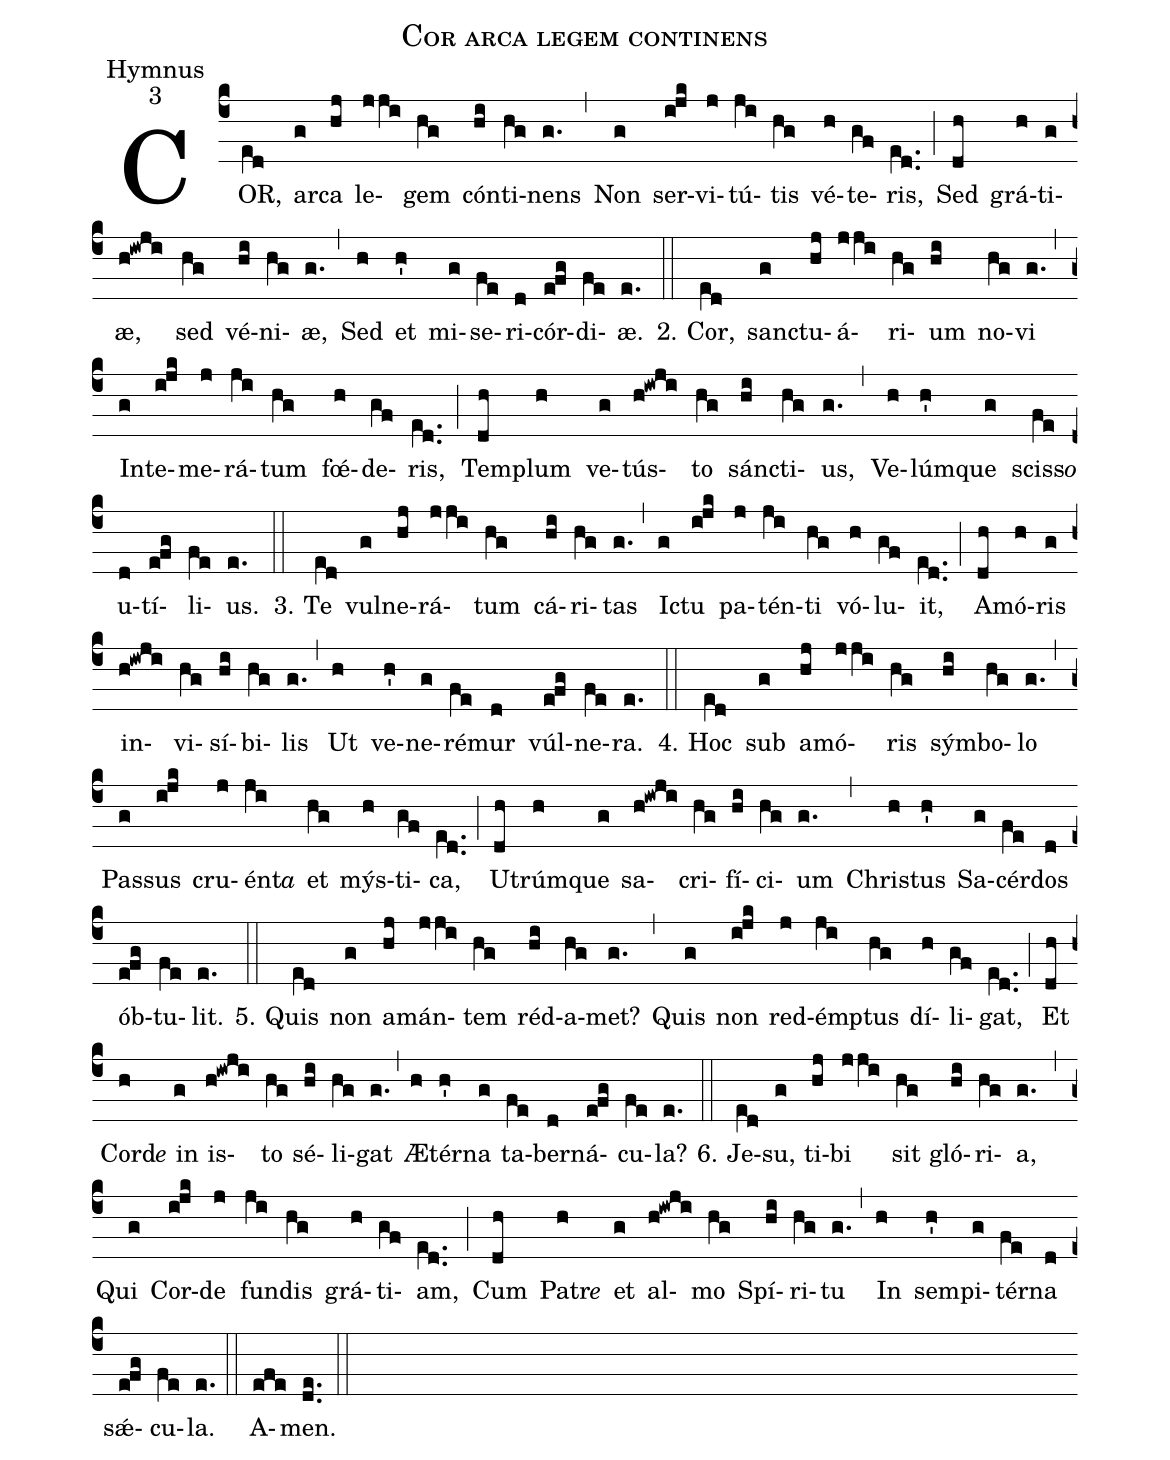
name: Cor arca legem continens;
office-part: Hymnus;
mode: 3;
%%
(c4) COR,(e[ll:1]d) ar(g)ca(hj) le(jji)gem(hg) cón(hi)ti(hg)nens(g.) (,) Non(g) ser(ijk)vi(j)tú(ji)tis(hg) vé(h)te(gf)ris,(e[ll:1]d..) (;) Sed(dh) grá(h)ti(g)æ,(h!iwji) sed(hg) vé(hi)ni(hg)æ,(g.) (,) Sed(h) et(h') mi(g)se(fe)ri(d)cór(efg)di(fe)æ.(e.) (::)
2. Cor,(e[ll:1]d) sanc(g)tu(hj)á(jji)ri(hg)um(hi) no(hg)vi(g.) (,) In(g)te(ijk)me(j)rá(ji)tum(hg) fœ́(h)de(gf)ris,(e[ll:1]d..) (;) Tem(dh)plum(h) ve(g)tús(h!iwji)to(hg) sánc(hi)ti(hg)us,(g.) (,) Ve(h)lúm(h')que(g) sciss<i>o</i>(fe) u(d)tí(efg)li(fe)us.(e.) (::)
3. Te(e[ll:1]d) vul(g)ne(hj)rá(jji)tum(hg) cá(hi)ri(hg)tas(g.) (,) Ic(g)tu(ijk) pa(j)tén(ji)ti(hg) vó(h)lu(gf)it,(e[ll:1]d..) (;) A(dh)mó(h)ris(g) in(h!iwji)vi(hg)sí(hi)bi(hg)lis(g.) (,) Ut(h) ve(h')ne(g)ré(fe)mur(d) vúl(efg)ne(fe)ra.(e.) (::)
4. Hoc(e[ll:1]d) sub(g) a(hj)mó(jji)ris(hg) sým(hi)bo(hg)lo(g.) (,) Pas(g)sus(ijk) cru(j)ént<i>a</i>(ji) et(hg) mýs(h)ti(gf)ca,(e[ll:1]d..) (;) U(dh)trúm(h)que(g) sa(h!iwji)cri(hg)fí(hi)ci(hg)um(g.) (,) Chris(h)tus(h') Sa(g)cér(fe)dos(d) ób(efg)tu(fe)lit.(e.) (::)
5. Quis(e[ll:1]d) non(g) a(hj)mán(jji)tem(hg) réd(hi)a(hg)met?(g.) (,) Quis(g) non(ijk) red(j)émp(ji)tus(hg) dí(h)li(gf)gat,(e[ll:1]d..) (;) Et(dh) Cord<i>e</i>(h) in(g) is(h!iwji)to(hg) sé(hi)li(hg)gat(g.) (,) Æ(h)tér(h')na(g) ta(fe)ber(d)ná(efg)cu(fe)la?(e.) (::)
6. Je(e[ll:1]d)su,(g) ti(hj)bi(jji) sit(hg) gló(hi)ri(hg)a,(g.) (,) Qui(g) Cor(ijk)de(j) fun(ji)dis(hg) grá(h)ti(gf)am,(e[ll:1]d..) (;) Cum(dh) Patr<i>e</i>(h) et(g) al(h!iwji)mo(hg) Spí(hi)ri(hg)tu(g.) (,) In(h) sem(h')pi(g)tér(fe)na(d) sǽ(efg)cu(fe)la.(e.) (::)
A(efe)men.(de..) (::)
